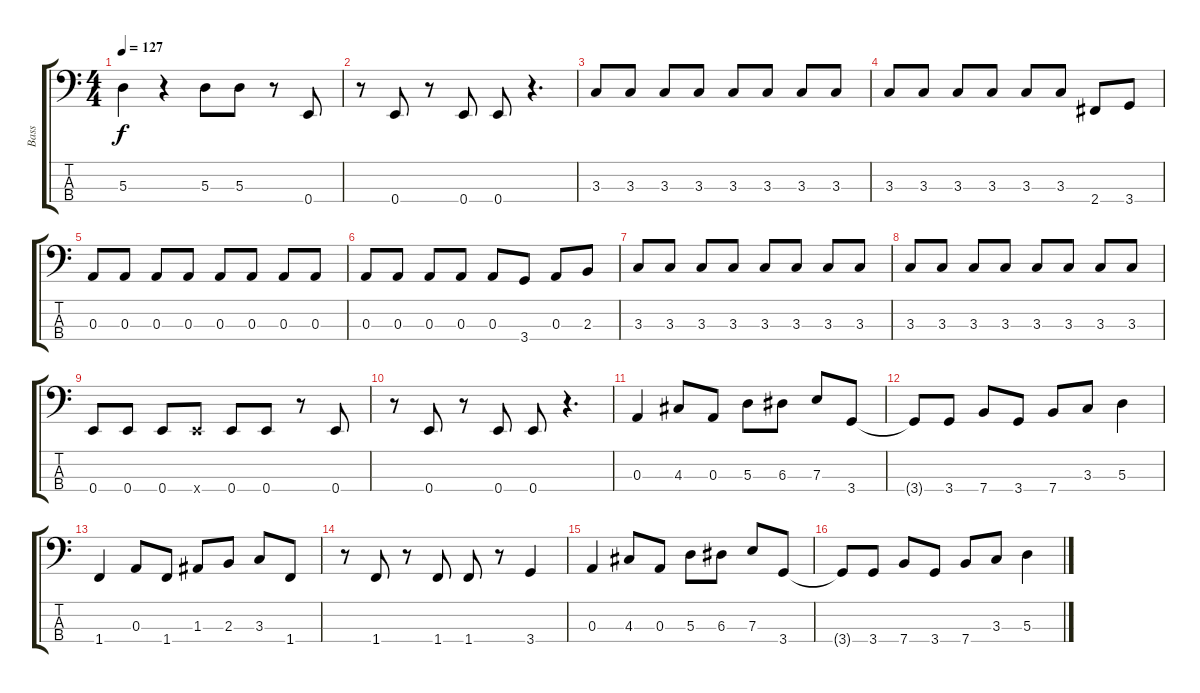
\track ("Bass" "Bass") {instrument electricbasspick}
\staff {score tabs}
\tuning (G2 D2 A1 E1) {hide}
\ts (4 4)
\tempo 127
\clef f4
\ks c
5.3.4{dy f} r.4 5.3.8 5.3.8 r.8 0.4.8 |
r.8 0.4.8 r.8 0.4.8 0.4.8 r.4{d} |
3.3.8 3.3.8 3.3.8 3.3.8 3.3.8 3.3.8 3.3.8 3.3.8 |
3.3.8 3.3.8 3.3.8 3.3.8 3.3.8 3.3.8 2.4.8 3.4.8 |
0.3.8 0.3.8 0.3.8 0.3.8 0.3.8 0.3.8 0.3.8 0.3.8 |
0.3.8 0.3.8 0.3.8 0.3.8 0.3.8 3.4.8 0.3.8 2.3.8 |
3.3.8 3.3.8 3.3.8 3.3.8 3.3.8 3.3.8 3.3.8 3.3.8 |
3.3.8 3.3.8 3.3.8 3.3.8 3.3.8 3.3.8 3.3.8 3.3.8 |
0.4.8 0.4.8 0.4.8 0.4{x}.8 0.4.8 0.4.8 r.8 0.4.8 |
r.8 0.4.8 r.8 0.4.8 0.4.8 r.4{d} |
0.3.4 4.3.8 0.3.8 5.3.8 6.3.8 7.3.8 3.4.8 |
3.4{t}.8 3.4.8 7.4.8 3.4.8 7.4.8 3.3.8 5.3.4 |
1.4.4 0.3.8 1.4.8 1.3.8 2.3.8 3.3.8 1.4.8 |
r.8 1.4.8 r.8 1.4.8 1.4.8 r.8 3.4.4 |
0.3.4 4.3.8 0.3.8 5.3.8 6.3.8 7.3.8 3.4.8 |
3.4{t}.8 3.4.8 7.4.8 3.4.8 7.4.8 3.3.8 5.3.4
